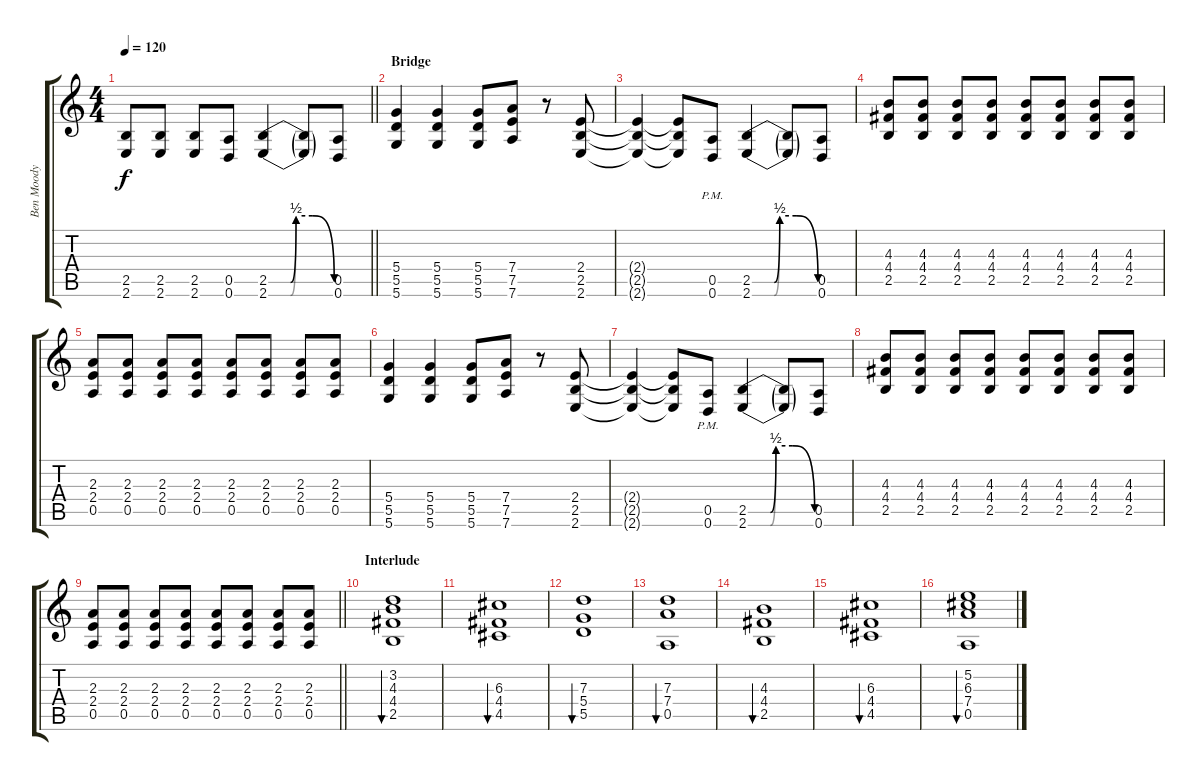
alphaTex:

\track ("Ben Moody" "Ben Moody") {instrument acousticguitarsteel}
\staff {score tabs}
\tuning (E4 B3 G3 D3 A2 D2) {hide}
\ts (4 4)
\tempo 120
\clef g2
\barLineRight lightlight
\ks c
(2.5 2.6).8{dy f} (2.5 2.6).8 (2.5 2.6).8 (0.5 0.6).8 (2.5{be (custom 0 0 20 0 25 2 40 2 60 0)} 2.6{be (custom 0 0 20 0 25 2 40 2 60 0)}).4 (2.5{t} 2.6{t}).8 (0.5 0.6).8 |
\section ("" "Bridge")
(5.4 5.5 5.6).4 (5.4 5.5 5.6).4 (5.4 5.5 5.6).8 (7.4 7.5 7.6).8 r.8 (2.4 2.5 2.6).8 |
(2.4{t} 2.5{t} 2.6{t}).4 (2.4{t} 2.5{t} 2.6{t}).8 (0.5{pm} 0.6{pm}).8 (2.5{be (custom 0 0 20 0 25 2 40 2 60 0)} 2.6{be (custom 0 0 20 0 25 2 40 2 60 0)}).4 (2.5{t} 2.6{t}).8 (0.5 0.6).8 |
(4.3 4.4 2.5).8 (4.3 4.4 2.5).8 (4.3 4.4 2.5).8 (4.3 4.4 2.5).8 (4.3 4.4 2.5).8 (4.3 4.4 2.5).8 (4.3 4.4 2.5).8 (4.3 4.4 2.5).8 |
(2.3 2.4 0.5).8 (2.3 2.4 0.5).8 (2.3 2.4 0.5).8 (2.3 2.4 0.5).8 (2.3 2.4 0.5).8 (2.3 2.4 0.5).8 (2.3 2.4 0.5).8 (2.3 2.4 0.5).8 |
(5.4 5.5 5.6).4 (5.4 5.5 5.6).4 (5.4 5.5 5.6).8 (7.4 7.5 7.6).8 r.8 (2.4 2.5 2.6).8 |
(2.4{t} 2.5{t} 2.6{t}).4 (2.4{t} 2.5{t} 2.6{t}).8 (0.5{pm} 0.6{pm}).8 (2.5{be (custom 0 0 20 0 25 2 40 2 60 0)} 2.6{be (custom 0 0 20 0 25 2 40 2 60 0)}).4 (2.5{t} 2.6{t}).8 (0.5 0.6).8 |
(4.3 4.4 2.5).8 (4.3 4.4 2.5).8 (4.3 4.4 2.5).8 (4.3 4.4 2.5).8 (4.3 4.4 2.5).8 (4.3 4.4 2.5).8 (4.3 4.4 2.5).8 (4.3 4.4 2.5).8 |
\barLineRight lightlight
(2.3 2.4 0.5).8 (2.3 2.4 0.5).8 (2.3 2.4 0.5).8 (2.3 2.4 0.5).8 (2.3 2.4 0.5).8 (2.3 2.4 0.5).8 (2.3 2.4 0.5).8 (2.3 2.4 0.5).8 |
\section ("" "Interlude")
(3.2 4.3 4.4 2.5).1{bu 240} |
(6.3 4.4 4.5).1{bu 240} |
(7.3 5.4 5.5).1{bu 240} |
(7.3 7.4 0.5).1{bu 240} |
(4.3 4.4 2.5).1{bu 240} |
(6.3 4.4 4.5).1{bu 240} |
(5.2 6.3 7.4 0.5).1{bu 240}
